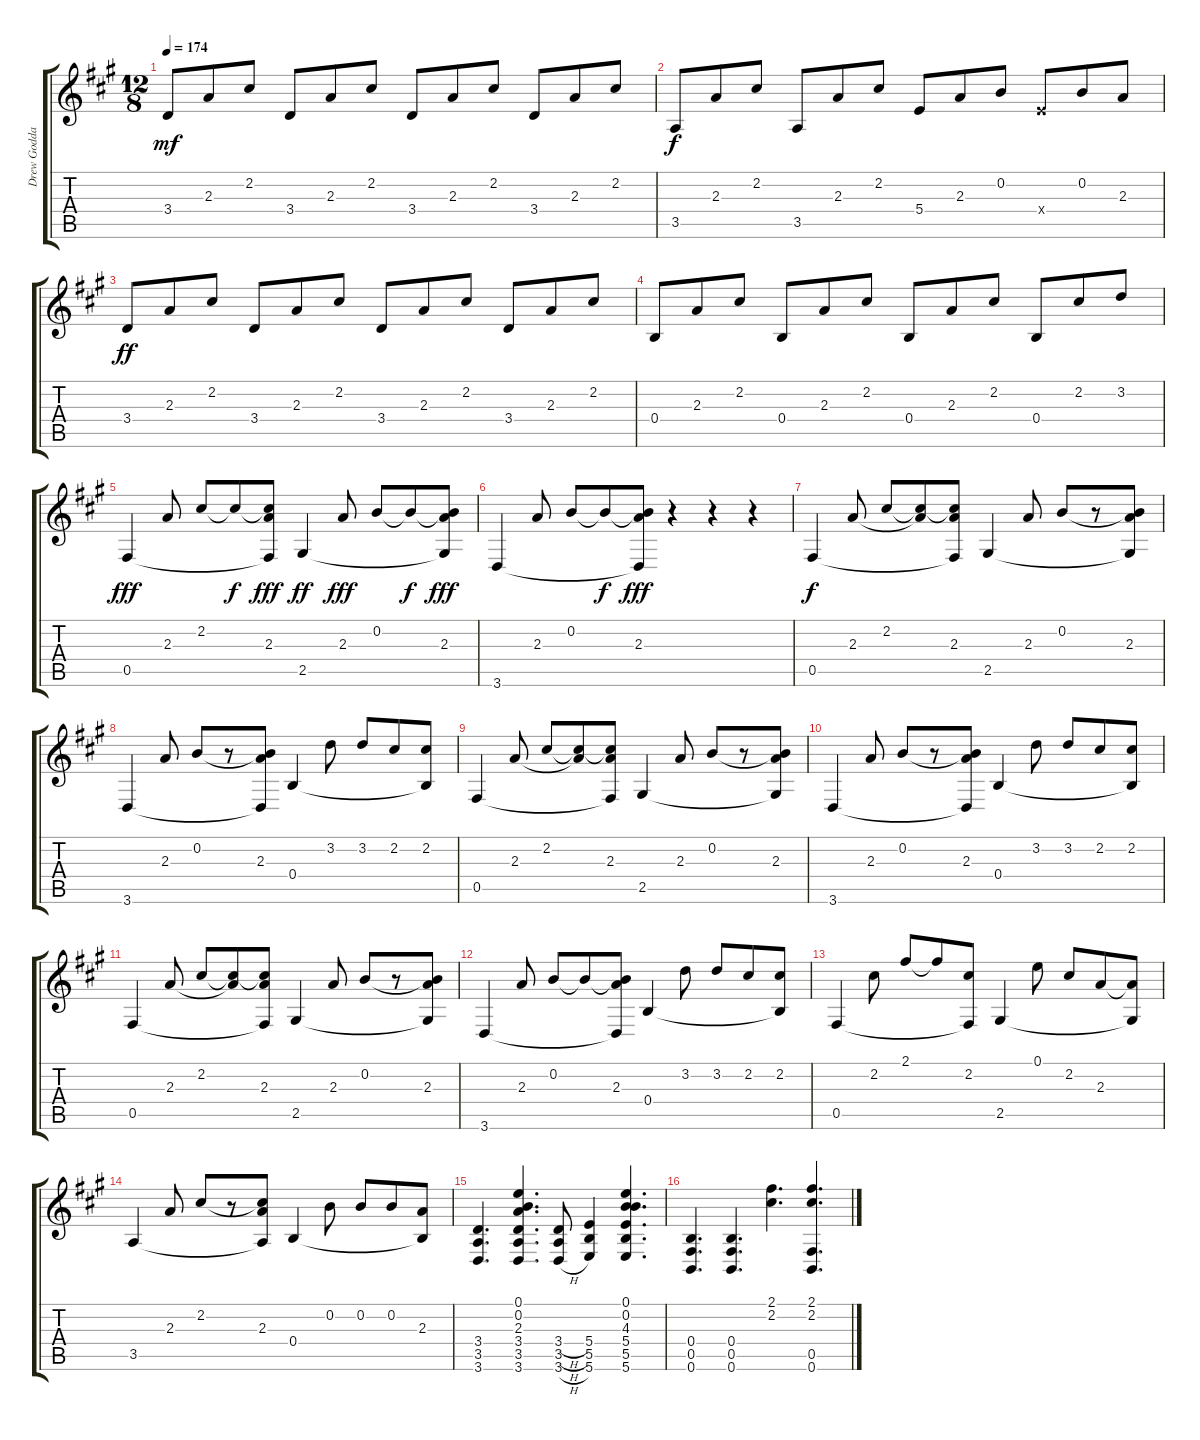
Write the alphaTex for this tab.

\track ("Drew Goddard (Karn. Tun.)" "Drew Godda") {instrument electricguitarclean}
\staff {score tabs}
\tuning (E4 B3 G3 B2 Gb2 B1) {hide}
\ts (12 8)
\tempo 174
\clef g2
\ks a
3.4.8{dy mf} 2.3.8 2.2.8 3.4.8 2.3.8 2.2.8 3.4.8 2.3.8 2.2.8 3.4.8 2.3.8 2.2.8 |
3.5.8{dy f} 2.3.8 2.2.8 3.5.8 2.3.8 2.2.8 5.4.8 2.3.8 0.2.8 5.4{x}.8 0.2.8 2.3.8 |
3.4.8{dy ff} 2.3.8 2.2.8 3.4.8 2.3.8 2.2.8 3.4.8 2.3.8 2.2.8 3.4.8 2.3.8 2.2.8 |
0.4.8 2.3.8 2.2.8 0.4.8 2.3.8 2.2.8 0.4.8 2.3.8 2.2.8 0.4.8 2.2.8 3.2.8 |
0.5.4{dy fff} 2.3.8 2.2.8 2.2{t}.8{dy f} (2.2{t} 2.3 0.5{t}).8{dy fff} 2.5.4{dy ff} 2.3.8{dy fff} 0.2.8 0.2{t}.8{dy f} (0.2{t} 2.3 2.5{t}).8{dy fff} |
3.6.4 2.3.8 0.2.8 0.2{t}.8{dy f} (0.2{t} 2.3 3.6{t}).8{dy fff} r.4 r.4 r.4 |
0.5.4{dy f} 2.3.8 2.2.8 (2.2{t} 2.3{t}).8 (2.2{t} 2.3 0.5{t}).8 2.5.4 2.3.8 0.2.8 r.8 (0.2{t} 2.3 2.5{t}).8 |
3.6.4 2.3.8 0.2.8 r.8 (0.2{t} 2.3 3.6{t}).8 0.4.4 3.2.8 3.2.8 2.2.8 (2.2 0.4{t}).8 |
0.5.4 2.3.8 2.2.8 (2.2{t} 2.3{t}).8 (2.2{t} 2.3 0.5{t}).8 2.5.4 2.3.8 0.2.8 r.8 (0.2{t} 2.3 2.5{t}).8 |
3.6.4 2.3.8 0.2.8 r.8 (0.2{t} 2.3 3.6{t}).8 0.4.4 3.2.8 3.2.8 2.2.8 (2.2 0.4{t}).8 |
0.5.4 2.3.8 2.2.8 (2.2{t} 2.3{t}).8 (2.2{t} 2.3 0.5{t}).8 2.5.4 2.3.8 0.2.8 r.8 (0.2{t} 2.3 2.5{t}).8 |
3.6.4 2.3.8 0.2.8 0.2{t}.8 (0.2{t} 2.3 3.6{t}).8 0.4.4 3.2.8 3.2.8 2.2.8 (2.2 0.4{t}).8 |
0.5.4 2.2.8 2.1.8 2.1{t}.8 (2.2 0.5{t}).8 2.5.4 0.1.8 2.2.8 2.3.8 (2.3{t} 2.5{t}).8 |
3.5.4 2.3.8 2.2.8 r.8 (2.2{t} 2.3 3.5{t}).8 0.4.4 0.2.8 0.2.8 0.2.8 (2.3 0.4{t}).8 |
(3.4 3.5 3.6).4{d} (0.1 0.2 2.3 3.4 3.5 3.6).4{d} (3.4{h} 3.5{h} 3.6{h}).8 (5.4 5.5 5.6).4 (0.1 0.2 4.3 5.4 5.5 5.6).4{d} |
(0.4 0.5 0.6).4{d} (0.4 0.5 0.6).4{d} (2.1 2.2).4{d} (2.1 2.2 0.5 0.6).4{d}
